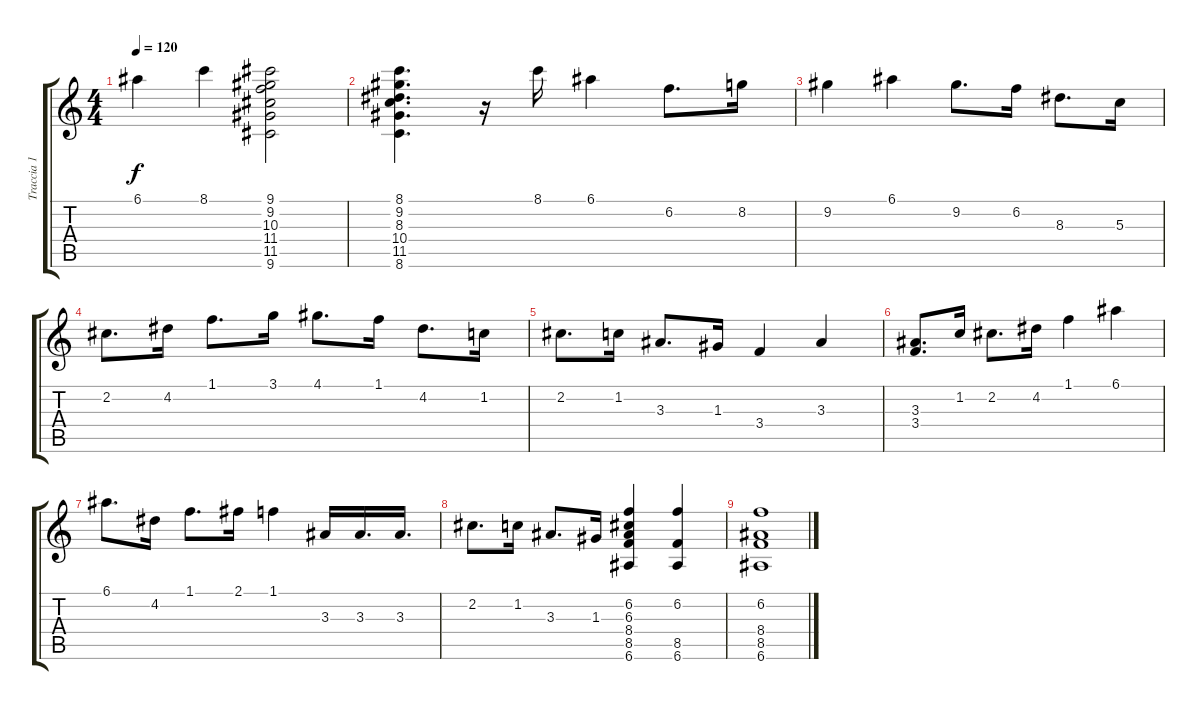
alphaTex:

\track ("Traccia 1" "Traccia 1") {instrument acousticguitarsteel}
\staff {score tabs}
\tuning (E4 B3 G3 D3 A2 E2) {hide}
\ts (4 4)
\tempo 120
\clef g2
\ks c
6.1.4{dy f} 8.1.4 (9.1 9.2 10.3 11.4 11.5 9.6).2 |
(8.1 9.2 8.3 10.4 11.5 8.6).4{d} r.16 8.1.16 6.1.4 6.2.8{d} 8.2.16 |
9.2.4 6.1.4 9.2.8{d} 6.2.16 8.3.8{d} 5.3.16 |
2.2.8{d} 4.2.16 1.1.8{d} 3.1.16 4.1.8{d} 1.1.16 4.2.8{d} 1.2.16 |
2.2.8{d} 1.2.16 3.3.8{d} 1.3.16 3.4.4 3.3.4 |
(3.3 3.4).8{d} 1.2.16 2.2.8{d} 4.2.16 1.1.4 6.1.4 |
6.1.8{d} 4.2.16 1.1.8{d} 2.1.16 1.1.4 3.3.16 3.3.16{d} 3.3.16{d} |
2.2.8{d} 1.2.16 3.3.8{d} 1.3.16 (6.2 6.3 8.4 8.5 6.6).4 (6.2 8.5 6.6).4 |
(6.2 8.4 8.5 6.6).1
